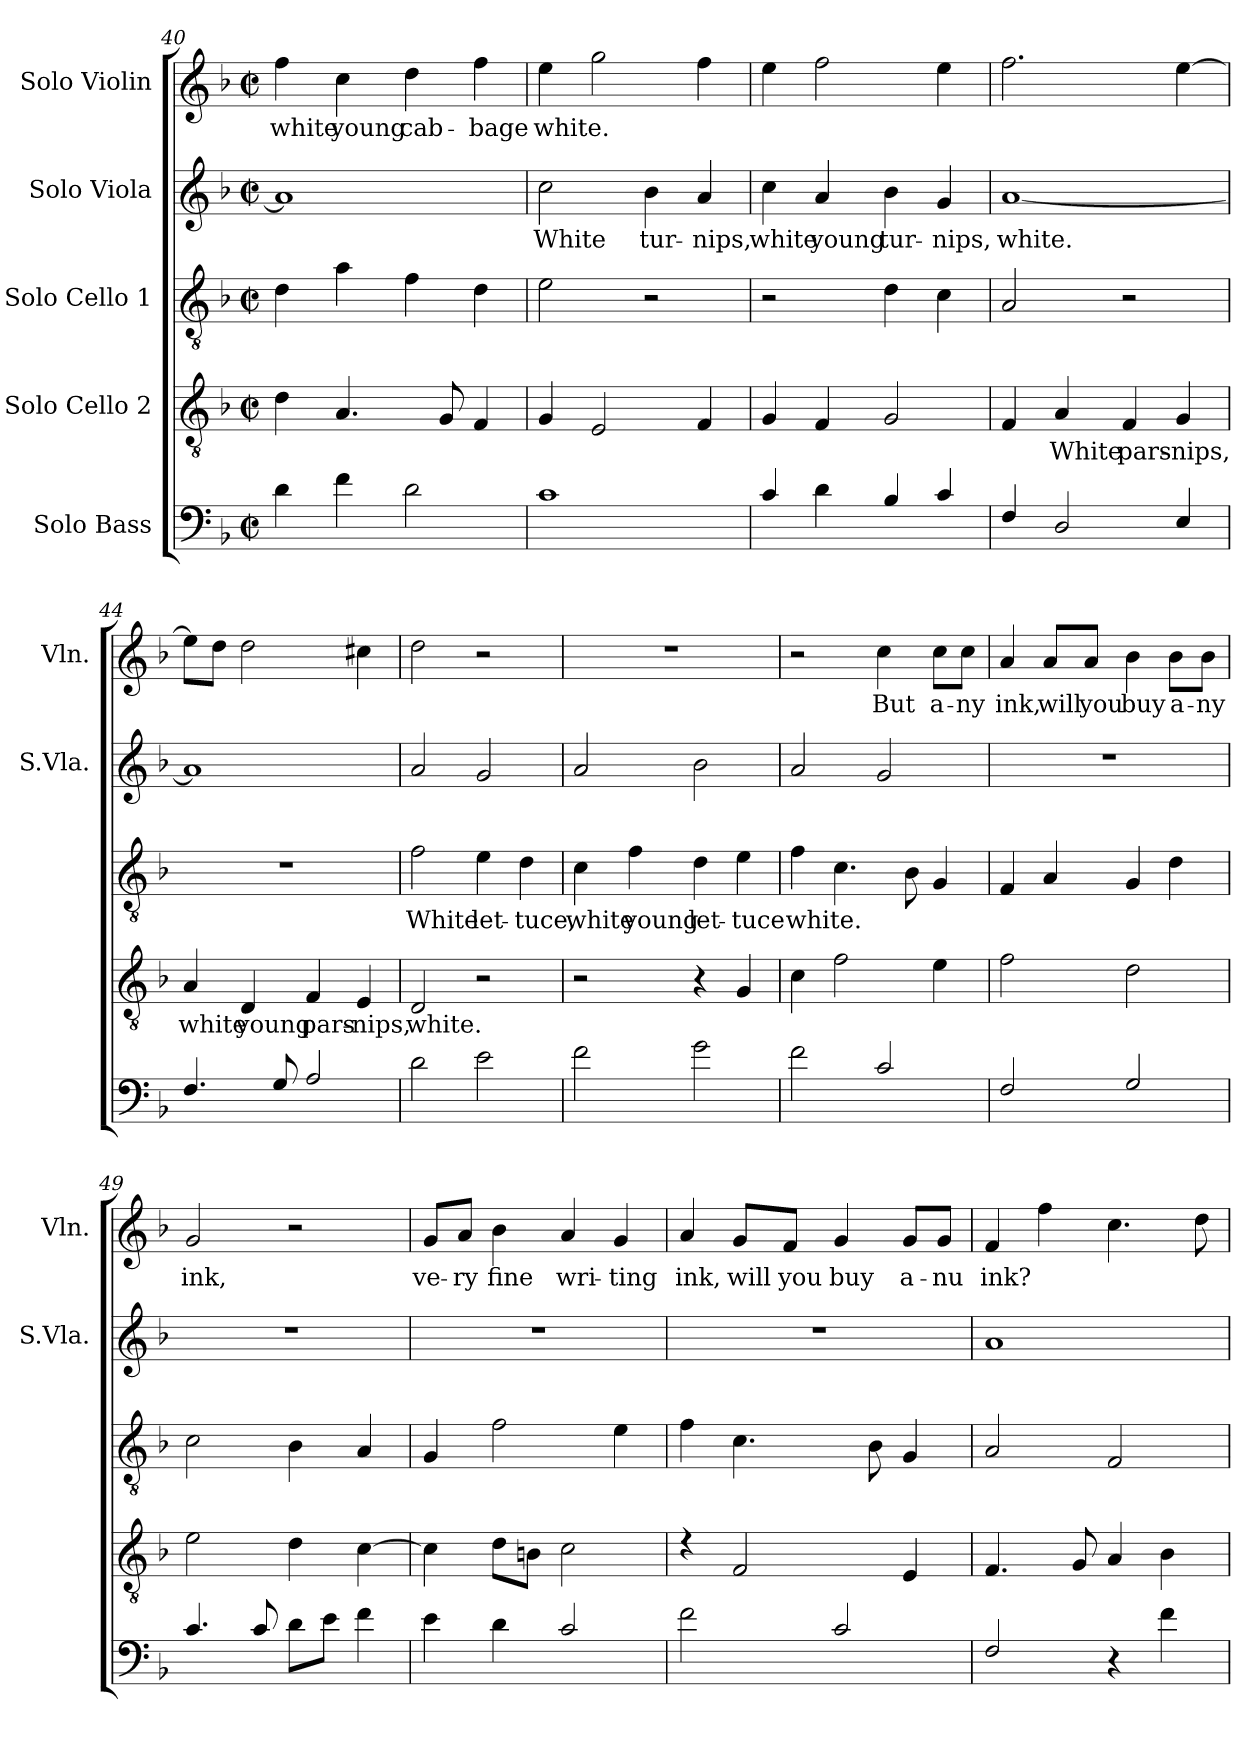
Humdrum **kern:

**kern	**kern	**text	**kern	**text	**kern	**text	**kern	**text
*part5	*part4	*part4	*part3	*part3	*part2	*part2	*part1	*part1
*staff5	*staff4	*staff4	*staff3	*staff3	*staff2	*staff2	*staff1	*staff1
*I"Solo Bass	*I"Solo Cello 2	*	*I"Solo Cello 1	*	*I"Solo Viola	*	*I"Solo Violin	*
*	*	*	*	*	*I'S.Vla.	*	*I'Vln.	*
*clefF4	*clefGv2	*	*clefGv2	*	*clefG2	*	*clefG2	*
*ITrd7c12	*	*	*	*	*	*	*	*
*k[b-]	*k[b-]	*	*k[b-]	*	*k[b-]	*	*k[b-]	*
*F:	*F:	*	*F:	*	*F:	*	*F:	*
*M2/2	*M2/2	*	*M2/2	*	*M2/2	*	*M2/2	*
*met(c|)	*met(c|)	*	*met(c|)	*	*met(c|)	*	*met(c|)	*
=40	=40	=40	=40	=40	=40	=40	=40	=40
4D\	4d\	.	4d\	.	1a]	.	4ff\	white
4F\	4.A/	.	4a\	.	.	.	4cc\	young
2D\	.	.	4f\	.	.	.	4dd\	cab-
.	8G/	.	.	.	.	.	.	.
.	4F/	.	4d\	.	.	.	4ff\	-bage
=41	=41	=41	=41	=41	=41	=41	=41	=41
1C	4G/	.	2e\	.	2cc\	White	4ee\	white.
.	2E/	.	.	.	.	.	2gg\	.
.	.	.	2r	.	4b-\	tur-	.	.
.	4F/	.	.	.	4a/	-nips,	4ff\	.
=42	=42	=42	=42	=42	=42	=42	=42	=42
4C/	4G/	.	2r	.	4cc\	white	4ee\	.
4D\	4F/	.	.	.	4a/	young	2ff\	.
4BB-/	2G/	.	4d\	.	4b-\	tur-	.	.
4C/	.	.	4c\	.	4g/	-nips,	4ee\	.
=43	=43	=43	=43	=43	=43	=43	=43	=43
4FF/	4F/	.	2A/	.	[1a	white.	2.ff\	.
2DD/	4A/	White	.	.	.	.	.	.
.	4F/	pars-	2r	.	.	.	.	.
4EE/	4G/	-nips,	.	.	.	.	[4ee\	.
!!LO:LB:g=z
=44	=44	=44	=44	=44	=44	=44	=44	=44
4.FF/	4A/	white	1r	.	1a]	.	8ee\L]	.
.	.	.	.	.	.	.	8dd\J	.
.	4D/	young	.	.	.	.	2dd\	.
8GG/	.	.	.	.	.	.	.	.
2AA/	4F/	pars-	.	.	.	.	.	.
.	4E/	-nips,	.	.	.	.	4cc#X\	.
=45	=45	=45	=45	=45	=45	=45	=45	=45
2D\	2D/	white.	2f\	White	2a/	.	2dd\	.
2E\	2r	.	4e\	let-	2g/	.	2r	.
.	.	.	4d\	-tuce,	.	.	.	.
=46	=46	=46	=46	=46	=46	=46	=46	=46
2F\	2r	.	4c\	white	2a/	.	1r	.
.	.	.	4f\	young	.	.	.	.
2G\	4r	.	4d\	let-	2b-\	.	.	.
.	4G/	.	4e\	-tuce	.	.	.	.
=47	=47	=47	=47	=47	=47	=47	=47	=47
2F\	4c\	.	4f\	white.	2a/	.	2r	.
.	2f\	.	4.c\	.	.	.	.	.
2C/	.	.	.	.	2g/	.	4cc\	But
.	.	.	8B-\	.	.	.	.	.
.	4e\	.	4G/	.	.	.	8cc\L	a-
.	.	.	.	.	.	.	8cc\J	-ny
=48	=48	=48	=48	=48	=48	=48	=48	=48
2FF/	2f\	.	4F/	.	1r	.	4a/	ink,
.	.	.	4A/	.	.	.	8a/L	will
.	.	.	.	.	.	.	8a/J	you
2GG/	2d\	.	4G/	.	.	.	4b-\	buy
.	.	.	4d\	.	.	.	8b-\L	a-
.	.	.	.	.	.	.	8b-\J	-ny
!!LO:LB:g=z
=49	=49	=49	=49	=49	=49	=49	=49	=49
4.C/	2e\	.	2c\	.	1r	.	2g/	ink,
8C/	.	.	.	.	.	.	.	.
8D\L	4d\	.	4B-\	.	.	.	2r	.
8E\J	.	.	.	.	.	.	.	.
4F\	[4c\	.	4A/	.	.	.	.	.
=50	=50	=50	=50	=50	=50	=50	=50	=50
4E\	4c\]	.	4G/	.	1r	.	8g/L	ve-
.	.	.	.	.	.	.	8a/J	-ry
4D\	8d\L	.	2f\	.	.	.	4b-\	fine
.	8Bn\J	.	.	.	.	.	.	.
2C/	2c\	.	.	.	.	.	4a/	wri-
.	.	.	4e\	.	.	.	4g/	-ting
=51	=51	=51	=51	=51	=51	=51	=51	=51
2F\	4rc	.	4f\	.	1r	.	4a/	ink,
.	2F/	.	4.c\	.	.	.	8g/L	will
.	.	.	.	.	.	.	8f/J	you
2C/	.	.	.	.	.	.	4g/	buy
.	.	.	8B-\	.	.	.	.	.
.	4E/	.	4G/	.	.	.	8g/L	a-
.	.	.	.	.	.	.	8g/J	-nu
=52	=52	=52	=52	=52	=52	=52	=52	=52
2FF/	4.F/	.	2A/	.	1a	.	4f/	ink?
.	.	.	.	.	.	.	4ff\	.
.	8G/	.	.	.	.	.	.	.
4r	4A/	.	2F/	.	.	.	4.cc\	.
4F\	4B-\	.	.	.	.	.	.	.
.	.	.	.	.	.	.	8dd\	.
=	=	=	=	=	=	=	=	=
*-	*-	*-	*-	*-	*-	*-	*-	*-
